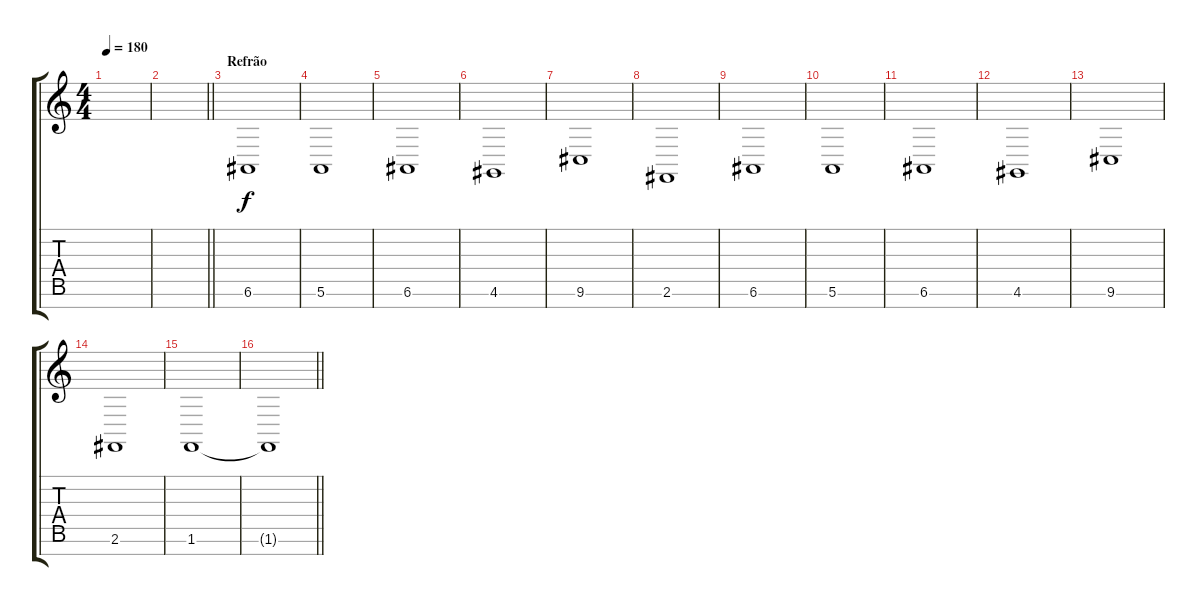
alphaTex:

\track "" {instrument brightacousticpiano}
\staff {score tabs}
\tuning (E4 B3 G3 D3 A2 E2 B1) {hide}
\ts (4 4)
\tempo 180
\clef g2
\ks c
|
\barLineRight lightlight
|
\section ("" "Refrão")
6.6.1 |
5.6.1 |
6.6.1 |
4.6.1 |
9.6.1 |
2.6.1 |
6.6.1 |
5.6.1 |
6.6.1 |
4.6.1 |
9.6.1 |
2.6.1 |
1.6.1 |
\barLineRight lightlight
1.6{t}.1
